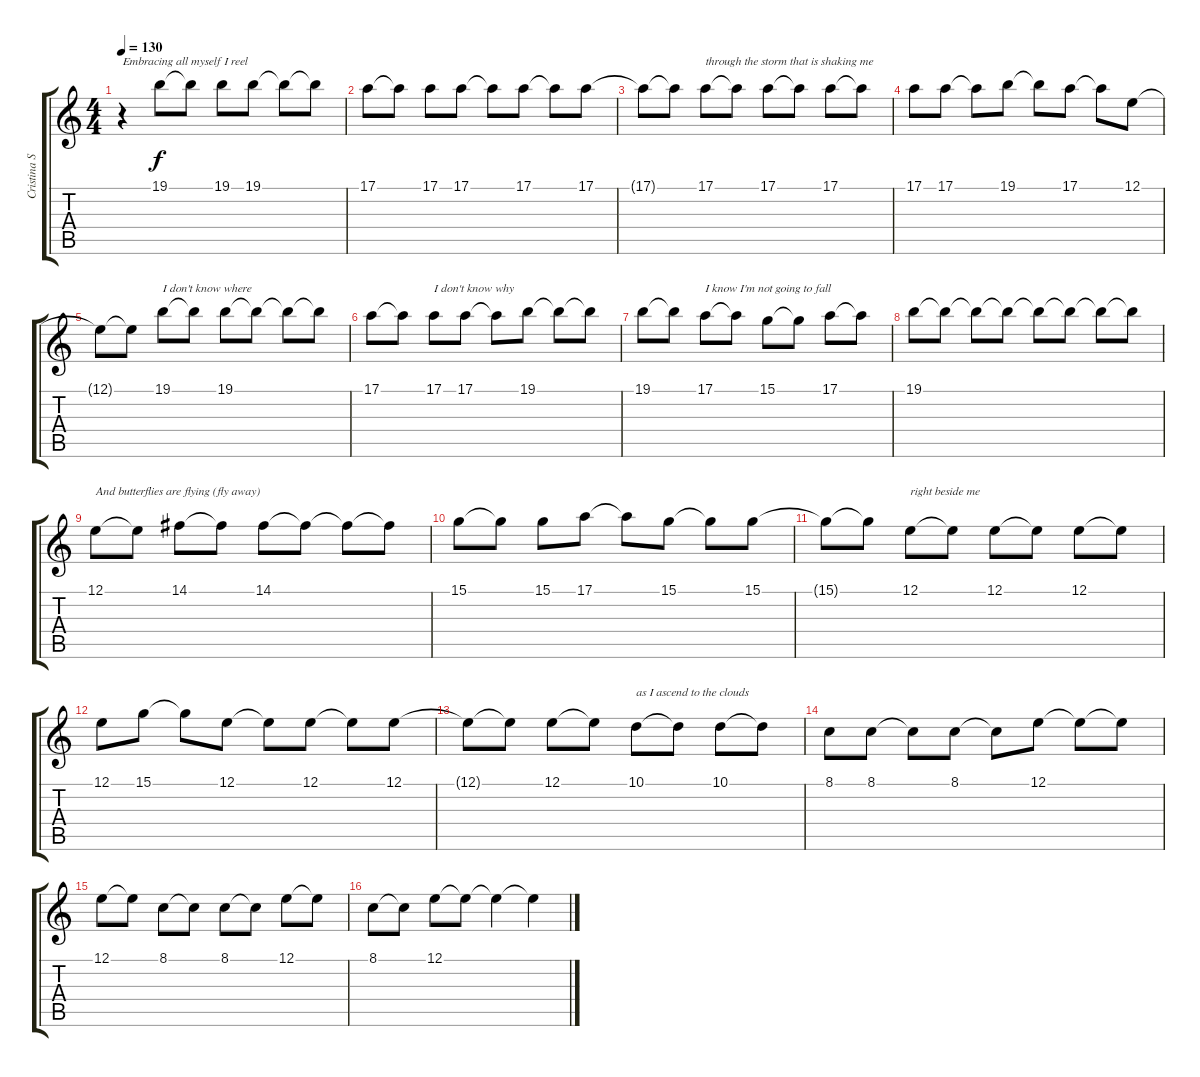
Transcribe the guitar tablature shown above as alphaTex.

\track ("Cristina Scabbia" "Cristina S") {instrument trumpet}
\staff {score tabs}
\tuning (E4 B3 G3 D3 A2 E2) {hide}
\ts (4 4)
\tempo 130
\clef g2
\ks c
r.4{txt "Embracing all myself I reel" dy f} 19.1.8 19.1{t}.8 19.1.8 19.1.8 19.1{t}.8 19.1{t}.8 |
17.1.8 17.1{t}.8 17.1.8 17.1.8 17.1{t}.8 17.1.8 17.1{t}.8 17.1.8 |
17.1{t}.8 17.1{t}.8 17.1.8{txt "through the storm that is shaking me"} 17.1{t}.8 17.1.8 17.1{t}.8 17.1.8 17.1{t}.8 |
17.1.8 17.1.8 17.1{t}.8 19.1.8 19.1{t}.8 17.1.8 17.1{t}.8 12.1.8 |
12.1{t}.8 12.1{t}.8 19.1.8{txt "I don't know where"} 19.1{t}.8 19.1.8 19.1{t}.8 19.1{t}.8 19.1{t}.8 |
17.1.8 17.1{t}.8 17.1.8{txt "I don't know why"} 17.1.8 17.1{t}.8 19.1.8 19.1{t}.8 19.1{t}.8 |
19.1.8 19.1{t}.8 17.1.8{txt "I know I'm not going to fall"} 17.1{t}.8 15.1.8 15.1{t}.8 17.1.8 17.1{t}.8 |
19.1.8 19.1{t}.8 19.1{t}.8 19.1{t}.8 19.1{t}.8 19.1{t}.8 19.1{t}.8 19.1{t}.8 |
12.1.8{txt "And butterflies are flying (fly away)"} 12.1{t}.8 14.1.8 14.1{t}.8 14.1.8 14.1{t}.8 14.1{t}.8 14.1{t}.8 |
15.1.8 15.1{t}.8 15.1.8 17.1.8 17.1{t}.8 15.1.8 15.1{t}.8 15.1.8 |
15.1{t}.8 15.1{t}.8 12.1.8{txt "right beside me"} 12.1{t}.8 12.1.8 12.1{t}.8 12.1.8 12.1{t}.8 |
12.1.8 15.1.8 15.1{t}.8 12.1.8 12.1{t}.8 12.1.8 12.1{t}.8 12.1.8 |
12.1{t}.8 12.1{t}.8 12.1.8 12.1{t}.8 10.1.8{txt "as I ascend to the clouds"} 10.1{t}.8 10.1.8 10.1{t}.8 |
8.1.8 8.1.8 8.1{t}.8 8.1.8 8.1{t}.8 12.1.8 12.1{t}.8 12.1{t}.8 |
12.1.8 12.1{t}.8 8.1.8 8.1{t}.8 8.1.8 8.1{t}.8 12.1.8 12.1{t}.8 |
8.1.8 8.1{t}.8 12.1.8 12.1{t}.8 12.1{t}.4 12.1{t}.4
